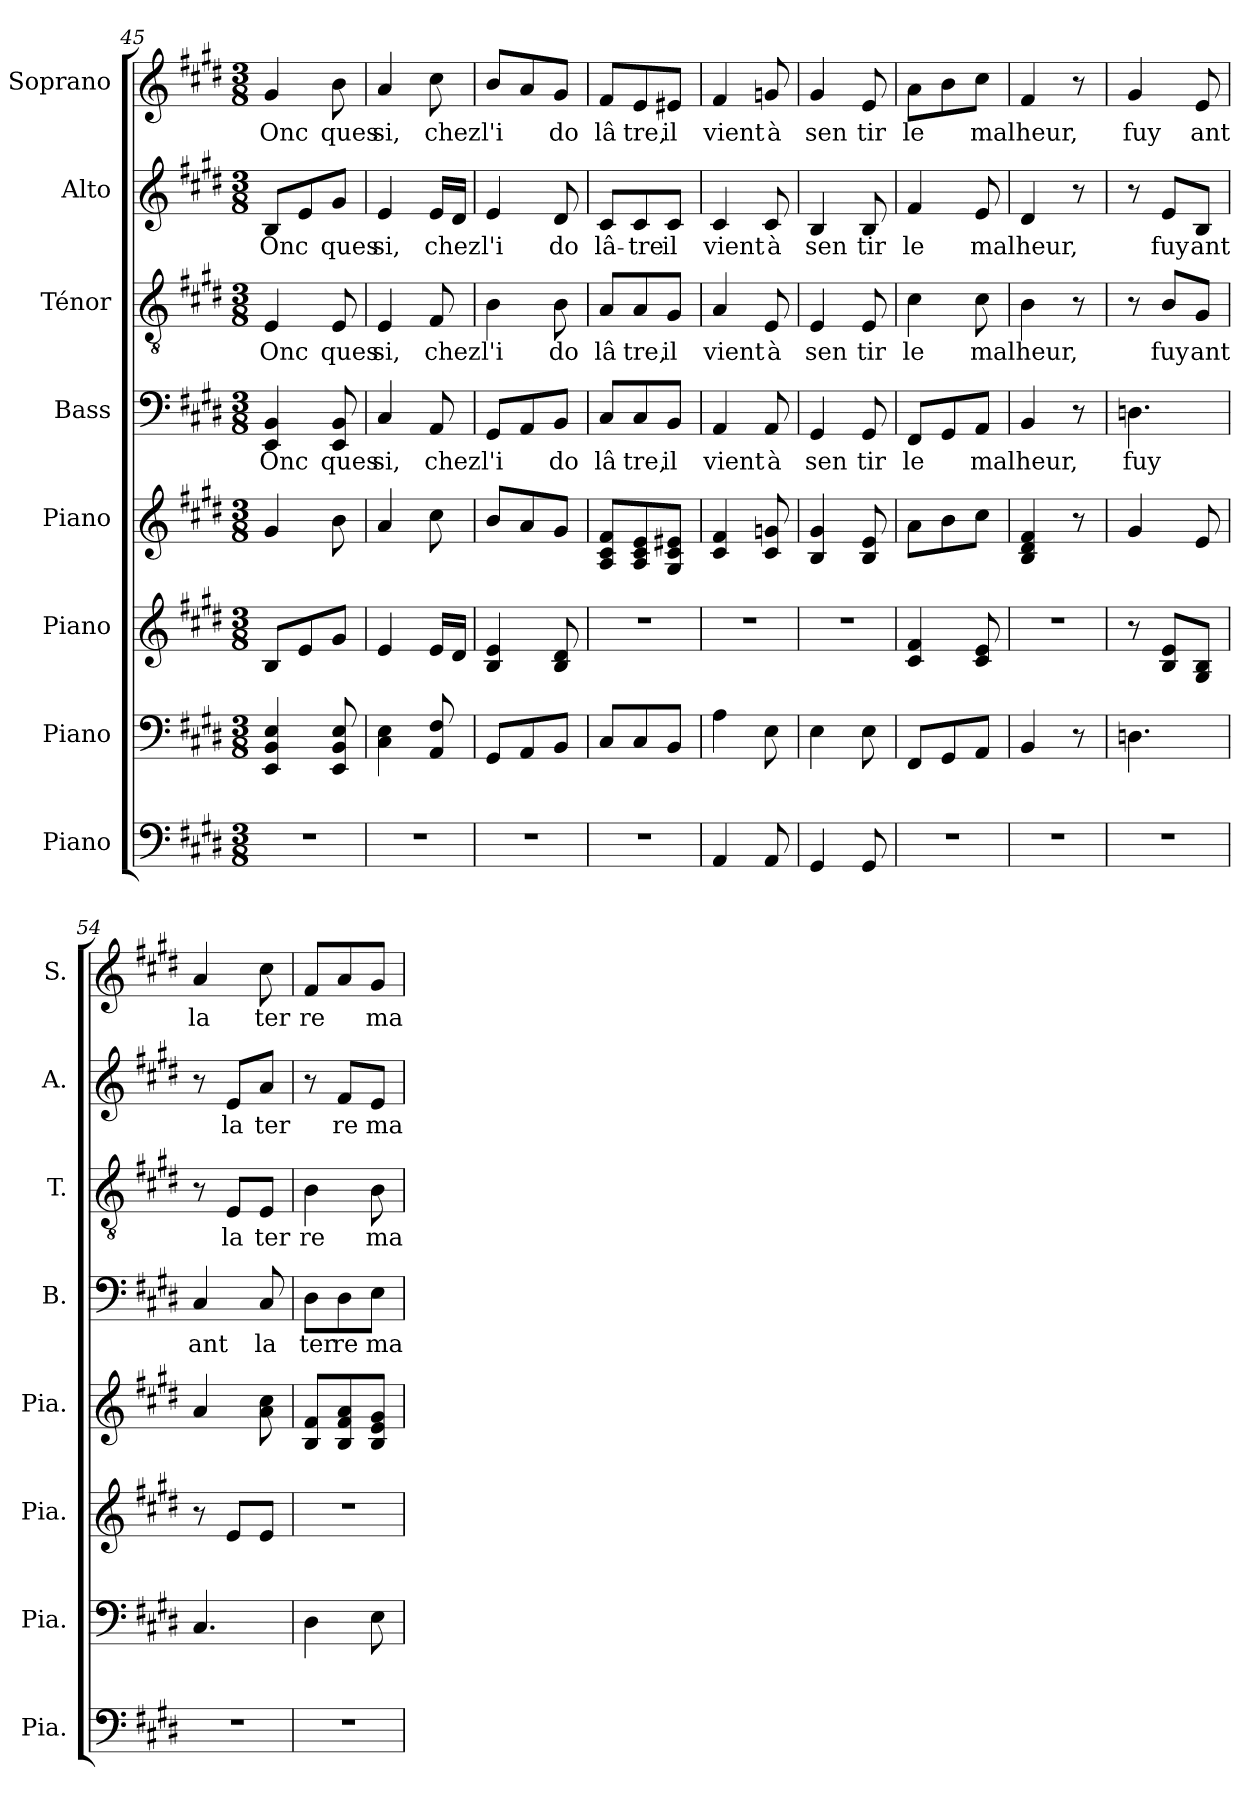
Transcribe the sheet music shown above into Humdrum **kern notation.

**kern	**kern	**kern	**kern	**kern	**text	**kern	**text	**kern	**text	**kern	**text
*part8	*part7	*part6	*part5	*part4	*part4	*part3	*part3	*part2	*part2	*part1	*part1
*staff8	*staff7	*staff6	*staff5	*staff4	*staff4	*staff3	*staff3	*staff2	*staff2	*staff1	*staff1
*I"Piano	*I"Piano	*I"Piano	*I"Piano	*I"Bass	*	*I"Ténor	*	*I"Alto	*	*I"Soprano	*
*I'Pia.	*I'Pia.	*I'Pia.	*I'Pia.	*I'B.	*	*I'T.	*	*I'A.	*	*I'S.	*
!!LO:PB:g=z
*clefF4	*clefF4	*clefG2	*clefG2	*clefF4	*	*clefGv2	*	*clefG2	*	*clefG2	*
*k[f#c#g#d#]	*k[f#c#g#d#]	*k[f#c#g#d#]	*k[f#c#g#d#]	*k[f#c#g#d#]	*	*k[f#c#g#d#]	*	*k[f#c#g#d#]	*	*k[f#c#g#d#]	*
*M3/8	*M3/8	*M3/8	*M3/8	*M3/8	*	*M3/8	*	*M3/8	*	*M3/8	*
=45	=45	=45	=45	=45	=45	=45	=45	=45	=45	=45	=45
!	!	!	!	!	!LO:LY:b	!	!LO:LY:b	!	!LO:LY:b	!	!LO:LY:b
4.r	4EE/ 4BB/ 4E/	8B/L	4g#/	4EE/ 4BB/	Onc	4E/	Onc	8B/L	Onc	4g#/	Onc
.	.	8e/	.	.	.	.	.	8e/	.	.	.
!	!	!	!	!	!LO:LY:b	!	!LO:LY:b	!	!LO:LY:b	!	!LO:LY:b
.	8EE/ 8BB/ 8E/	8g#/J	8b\	8EE/ 8BB/	ques	8E/	ques	8g#/J	ques	8b\	ques
=46	=46	=46	=46	=46	=46	=46	=46	=46	=46	=46	=46
!	!	!	!	!	!LO:LY:b	!	!LO:LY:b	!	!LO:LY:b	!	!LO:LY:b
4.r	4C#\ 4E\	4e/	4a/	4C#/	si,	4E/	si,	4e/	si,	4a/	si,
!	!	!	!	!	!LO:LY:b	!	!LO:LY:b	!	!LO:LY:b	!	!LO:LY:b
.	8AA/ 8F#/	16e/LL	8cc#\	8AA/	chez	8F#/	chez	16e/LL	chez	8cc#\	chez
.	.	16d#/JJ	.	.	.	.	.	16d#/JJ	.	.	.
=47	=47	=47	=47	=47	=47	=47	=47	=47	=47	=47	=47
!	!	!	!	!	!LO:LY:b	!	!LO:LY:b	!	!LO:LY:b	!	!LO:LY:b
4.r	8GG#/L	4B/ 4e/	8b/L	8GG#/L	l'i	4B\	l'i	4e/	l'i	8b/L	l'i
.	8AA/	.	8a/	8AA/	.	.	.	.	.	8a/	.
!	!	!	!	!	!LO:LY:b	!	!LO:LY:b	!	!LO:LY:b	!	!LO:LY:b
.	8BB/J	8B/ 8d#/	8g#/J	8BB/J	do	8B\	do	8d#/	do	8g#/J	do
=48	=48	=48	=48	=48	=48	=48	=48	=48	=48	=48	=48
!	!	!	!	!	!LO:LY:b	!	!LO:LY:b	!	!LO:LY:b	!	!LO:LY:b
4.r	8C#/L	4.r	8A/ 8c#/ 8f#/L	8C#/L	lâ	8A/L	lâ	8c#/L	lâ-	8f#/L	lâ
!	!	!	!	!	!LO:LY:b	!	!LO:LY:b	!	!LO:LY:b	!	!LO:LY:b
.	8C#/	.	8A/ 8c#/ 8e/	8C#/	tre,	8A/	tre,	8c#/	-tre	8e/	tre,
!	!	!	!	!	!LO:LY:b	!	!LO:LY:b	!	!LO:LY:b	!	!LO:LY:b
.	8BB/J	.	8G#/ 8c#/ 8e#X/J	8BB/J	il	8G#/J	il	8c#/J	il	8e#X/J	il
=49	=49	=49	=49	=49	=49	=49	=49	=49	=49	=49	=49
!	!	!	!	!	!LO:LY:b	!	!LO:LY:b	!	!LO:LY:b	!	!LO:LY:b
4AA/	4A\	4.r	4c#/ 4f#/	4AA/	vient	4A/	vient	4c#/	vient	4f#/	vient
!	!	!	!	!	!LO:LY:b	!	!LO:LY:b	!	!LO:LY:b	!	!LO:LY:b
8AA/	8E\	.	8c#/ 8gn/	8AA/	à	8E/	à	8c#/	à	8gn/	à
=50	=50	=50	=50	=50	=50	=50	=50	=50	=50	=50	=50
!	!	!	!	!	!LO:LY:b	!	!LO:LY:b	!	!LO:LY:b	!	!LO:LY:b
4GG#/	4E\	4.r	4B/ 4g#/	4GG#/	sen	4E/	sen	4B/	sen	4g#/	sen
!	!	!	!	!	!LO:LY:b	!	!LO:LY:b	!	!LO:LY:b	!	!LO:LY:b
8GG#/	8E\	.	8B/ 8e/	8GG#/	tir	8E/	tir	8B/	tir	8e/	tir
=51	=51	=51	=51	=51	=51	=51	=51	=51	=51	=51	=51
!	!	!	!	!	!LO:LY:b	!	!LO:LY:b	!	!LO:LY:b	!	!LO:LY:b
4.r	8FF#/L	4c#/ 4f#/	8a\L	8FF#/L	le	4c#\	le	4f#/	le	8a\L	le
.	8GG#/	.	8b\	8GG#/	.	.	.	.	.	8b\	.
!	!	!	!	!	!LO:LY:b	!	!LO:LY:b	!	!LO:LY:b	!	!LO:LY:b
.	8AA/J	8c#/ 8e/	8cc#\J	8AA/J	mal	8c#\	mal	8e/	mal	8cc#\J	mal
=52	=52	=52	=52	=52	=52	=52	=52	=52	=52	=52	=52
!	!	!	!	!	!LO:LY:b	!	!LO:LY:b	!	!LO:LY:b	!	!LO:LY:b
4.r	4BB/	4.r	4B/ 4d#/ 4f#/	4BB/	heur,	4B\	heur,	4d#/	heur,	4f#/	heur,
.	8r	.	8r	8r	.	8r	.	8r	.	8r	.
=53	=53	=53	=53	=53	=53	=53	=53	=53	=53	=53	=53
!	!	!	!	!	!LO:LY:b	!	!	!	!	!	!LO:LY:b
4.r	4.Dn\	8r	4g#/	4.Dn\	fuy	8r	.	8r	.	4g#/	fuy
!	!	!	!	!	!	!	!LO:LY:b	!	!LO:LY:b	!	!
.	.	8B/ 8e/L	.	.	.	8B/L	fuy	8e/L	fuy	.	.
!	!	!	!	!	!	!	!LO:LY:b	!	!LO:LY:b	!	!LO:LY:b
.	.	8G#/ 8B/J	8e/	.	.	8G#/J	ant	8B/J	ant	8e/	ant
=54	=54	=54	=54	=54	=54	=54	=54	=54	=54	=54	=54
!	!	!	!	!	!LO:LY:b	!	!	!	!	!	!LO:LY:b
4.r	4.C#/	8r	4a/	4C#/	ant	8r	.	8r	.	4a/	la
!	!	!	!	!	!	!	!LO:LY:b	!	!LO:LY:b	!	!
.	.	8e/L	.	.	.	8E/L	la	8e/L	la	.	.
!	!	!	!	!	!LO:LY:b	!	!LO:LY:b	!	!LO:LY:b	!	!LO:LY:b
.	.	8e/J	8a\ 8cc#\	8C#/	la	8E/J	ter	8a/J	ter	8cc#\	ter
=55	=55	=55	=55	=55	=55	=55	=55	=55	=55	=55	=55
!	!	!	!	!	!LO:LY:b	!	!LO:LY:b	!	!	!	!LO:LY:b
4.r	4D#\	4.r	8B/ 8f#/L	8D#\L	ter	4B\	re	8r	.	8f#/L	re
!	!	!	!	!	!LO:LY:b	!	!	!	!LO:LY:b	!	!
.	.	.	8B/ 8f#/ 8a/	8D#\	re	.	.	8f#/L	re	8a/	.
!	!	!	!	!	!LO:LY:b	!	!LO:LY:b	!	!LO:LY:b	!	!LO:LY:b
.	8E\	.	8B/ 8e/ 8g#/J	8E\J	ma	8B\	ma	8e/J	ma	8g#/J	ma
=	=	=	=	=	=	=	=	=	=	=	=
*-	*-	*-	*-	*-	*-	*-	*-	*-	*-	*-	*-
